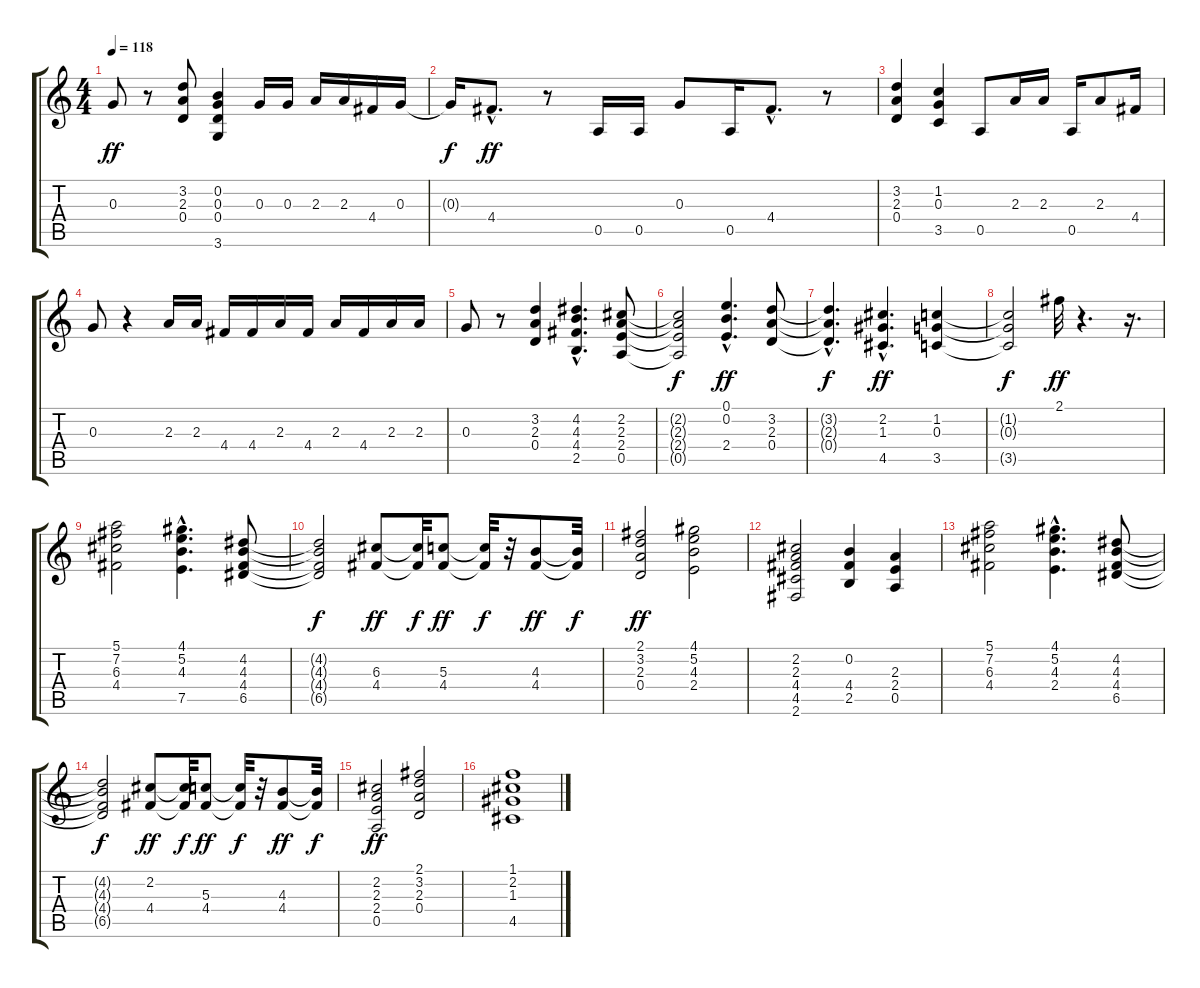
\track "" {instrument distortionguitar}
\staff {score tabs}
\tuning (E4 B3 G3 D3 A2 E2) {hide}
\ts (4 4)
\tempo 118
\clef g2
\ks c
0.3.8{dy ff} r.8 (3.2 2.3 0.4).8 (0.2 0.3 0.4 3.6).4 0.3.16 0.3.16 2.3.16 2.3.16 4.4.16 0.3.16 |
0.3{t}.16{dy f} 4.4{hac}.8{d dy ff} r.8 0.5.16 0.5.16 0.3.8 0.5.16 4.4{hac}.8{d} r.8 |
(3.2 2.3 0.4).4 (1.2 0.3 3.5).4 0.5.8 2.3.16 2.3.16 0.5.16 2.3.8 4.4.16 |
0.3.8 r.4 2.3.16 2.3.16 4.4.16 4.4.16 2.3.16 4.4.16 2.3.16 4.4.16 2.3.16 2.3.16 |
0.3.8 r.8 (3.2 2.3 0.4).4 (4.2{hac} 4.3{hac} 4.4{hac} 2.5{hac}).4{d} (2.2 2.3 2.4 0.5).8 |
(2.2{t} 2.3{t} 2.4{t} 0.5{t}).2{dy f} (0.1{hac} 0.2{hac} 2.4{hac}).4{d dy ff} (3.2 2.3 0.4).8 |
(3.2{hac t} 2.3{hac t} 0.4{hac t}).4{d dy f} (2.2{hac} 1.3{hac} 4.5{hac}).4{d dy ff} (1.2 0.3 3.5).4 |
(1.2{t} 0.3{t} 3.5{t}).2{dy f} 2.1.32{dy ff} r.4{d} r.16{d} |
(5.1 7.2 6.3 4.4).2 (4.1{hac} 5.2{hac} 4.3{hac} 7.5{hac}).4{d} (4.2 4.3 4.4 6.5).8 |
(4.2{t} 4.3{t} 4.4{t} 6.5{t}).2{dy f} (6.3 4.4).8{dy ff} (6.3{t} 4.4{t}).32{dy f} (5.3 4.4).8{dy ff} (5.3{t} 4.4{t}).32{dy f} r.32 (4.3 4.4).8{dy ff} (4.3{t} 4.4{t}).32{dy f} |
(2.1 3.2 2.3 0.4).2{dy ff} (4.1 5.2 4.3 2.4).2 |
(2.2 2.3 4.4 4.5 2.6).2 (0.2 4.4 2.5).4 (2.3 2.4 0.5).4 |
(5.1 7.2 6.3 4.4).2 (4.1{hac} 5.2{hac} 4.3{hac} 2.4{hac}).4{d} (4.2 4.3 4.4 6.5).8 |
(4.2{t} 4.3{t} 4.4{t} 6.5{t}).2{dy f} (2.2 4.4).8{dy ff} (2.2{t} 4.4{t}).32{dy f} (5.3 4.4).8{dy ff} (5.3{t} 4.4{t}).32{dy f} r.32 (4.3 4.4).8{dy ff} (4.3{t} 4.4{t}).32{dy f} |
(2.2 2.3 2.4 0.5).2{dy ff} (2.1 3.2 2.3 0.4).2 |
(1.1 2.2 1.3 4.5).1
